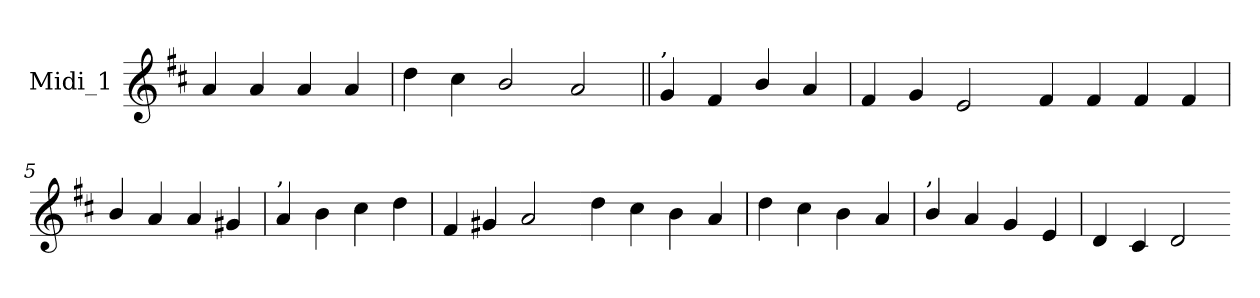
**kern
*part1
*staff1
*I"Midi_1
*clefG2
*k[f#c#]
*D:
=
4a
4a
4a
4a
=1
4dd
4cc#
2b/
2a/
=2||
!LO:TX:a:t=,
4g/
4f#/
4b/
4a/
=3
4f#
4g
2e
!!LO:LB:g=z
=4-
4f#
4f#
4f#
4f#
=5
4b/
4a
4a
4g#X
=6
!LO:TX:a:t=,
4a
4b
4cc#
4dd
=7
4f#
4g#X
2a
!!LO:LB:g=z
=8-
4dd
4cc#
4b
4a
=9
4dd
4cc#
4b
4a
=10
!LO:TX:a:t=,
4b/
4a
4g
4e
=11
4d
4c#
2d
=-
*-
